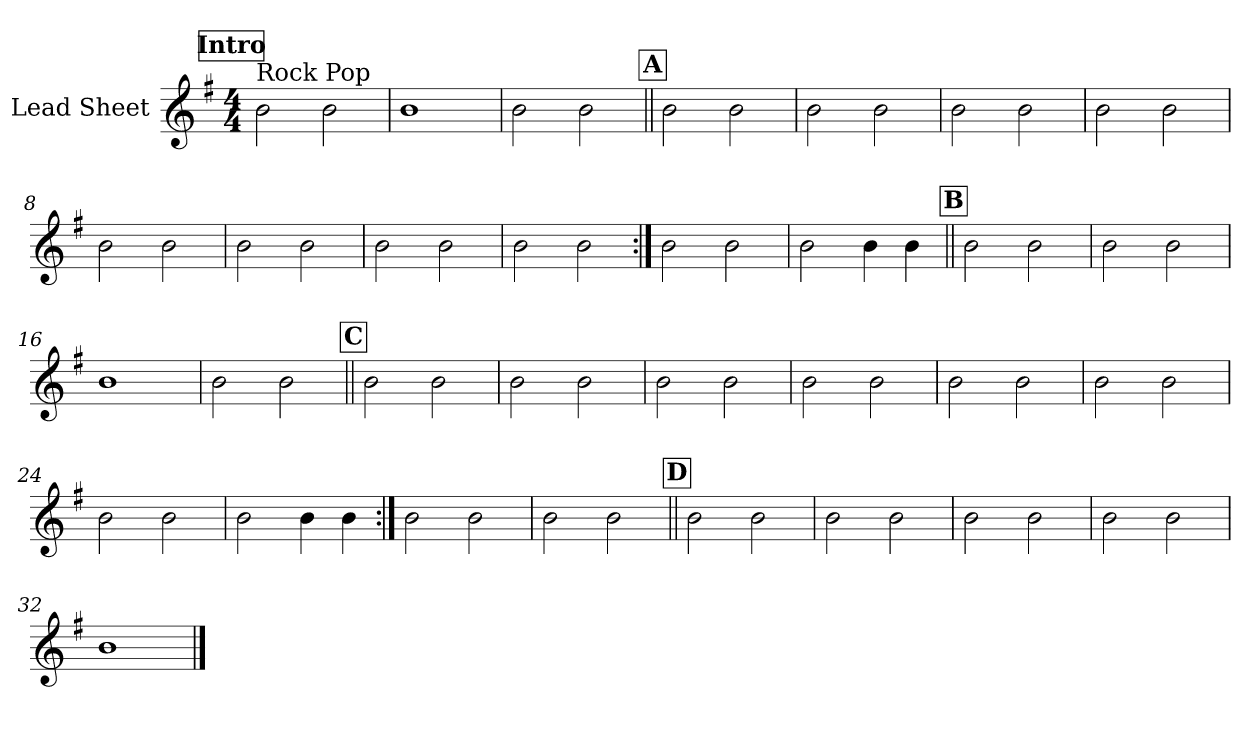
**kern
*part1
*staff1
*I"Lead Sheet
*clefG2
*k[f#]
*G:
*M4/4
*MM83
!!LO:REH:place=s1:a:fs=14:t=Intro
=1
!LO:TX:a:t=Rock Pop
2b\
2b\
=2
1b
=3
2b\
2b\
!!LO:LB:g=z
!!LO:REH:place=s1:a:fs=14:t=A
=4||
2b\
2b\
=5
2b\
2b\
=6
2b\
2b\
=7
2b\
2b\
!!LO:LB:g=z
=8
2b\
2b\
=9
2b\
2b\
=10
2b\
2b\
=11
2b\
2b\
!!LO:LB:g=z
=12:|!
2b\
2b\
=13
2b\
4b\
4b\
!!LO:LB:g=z
!!LO:REH:place=s1:a:fs=14:t=B
=14||
2b\
2b\
=15
2b\
2b\
=16
1b
=17
2b\
2b\
!!LO:LB:g=z
!!LO:REH:place=s1:a:fs=14:t=C
=18||
2b\
2b\
=19
2b\
2b\
=20
2b\
2b\
=21
2b\
2b\
!!LO:LB:g=z
=22
2b\
2b\
=23
2b\
2b\
=24
2b\
2b\
=25
2b\
4b\
4b\
!!LO:LB:g=z
=26:|!
2b\
2b\
=27
2b\
2b\
!!LO:LB:g=z
!!LO:REH:place=s1:a:fs=14:t=D
=28||
2b\
2b\
=29
2b\
2b\
=30
2b\
2b\
=31
2b\
2b\
!!LO:LB:g=z
=32
1b
==
*-
